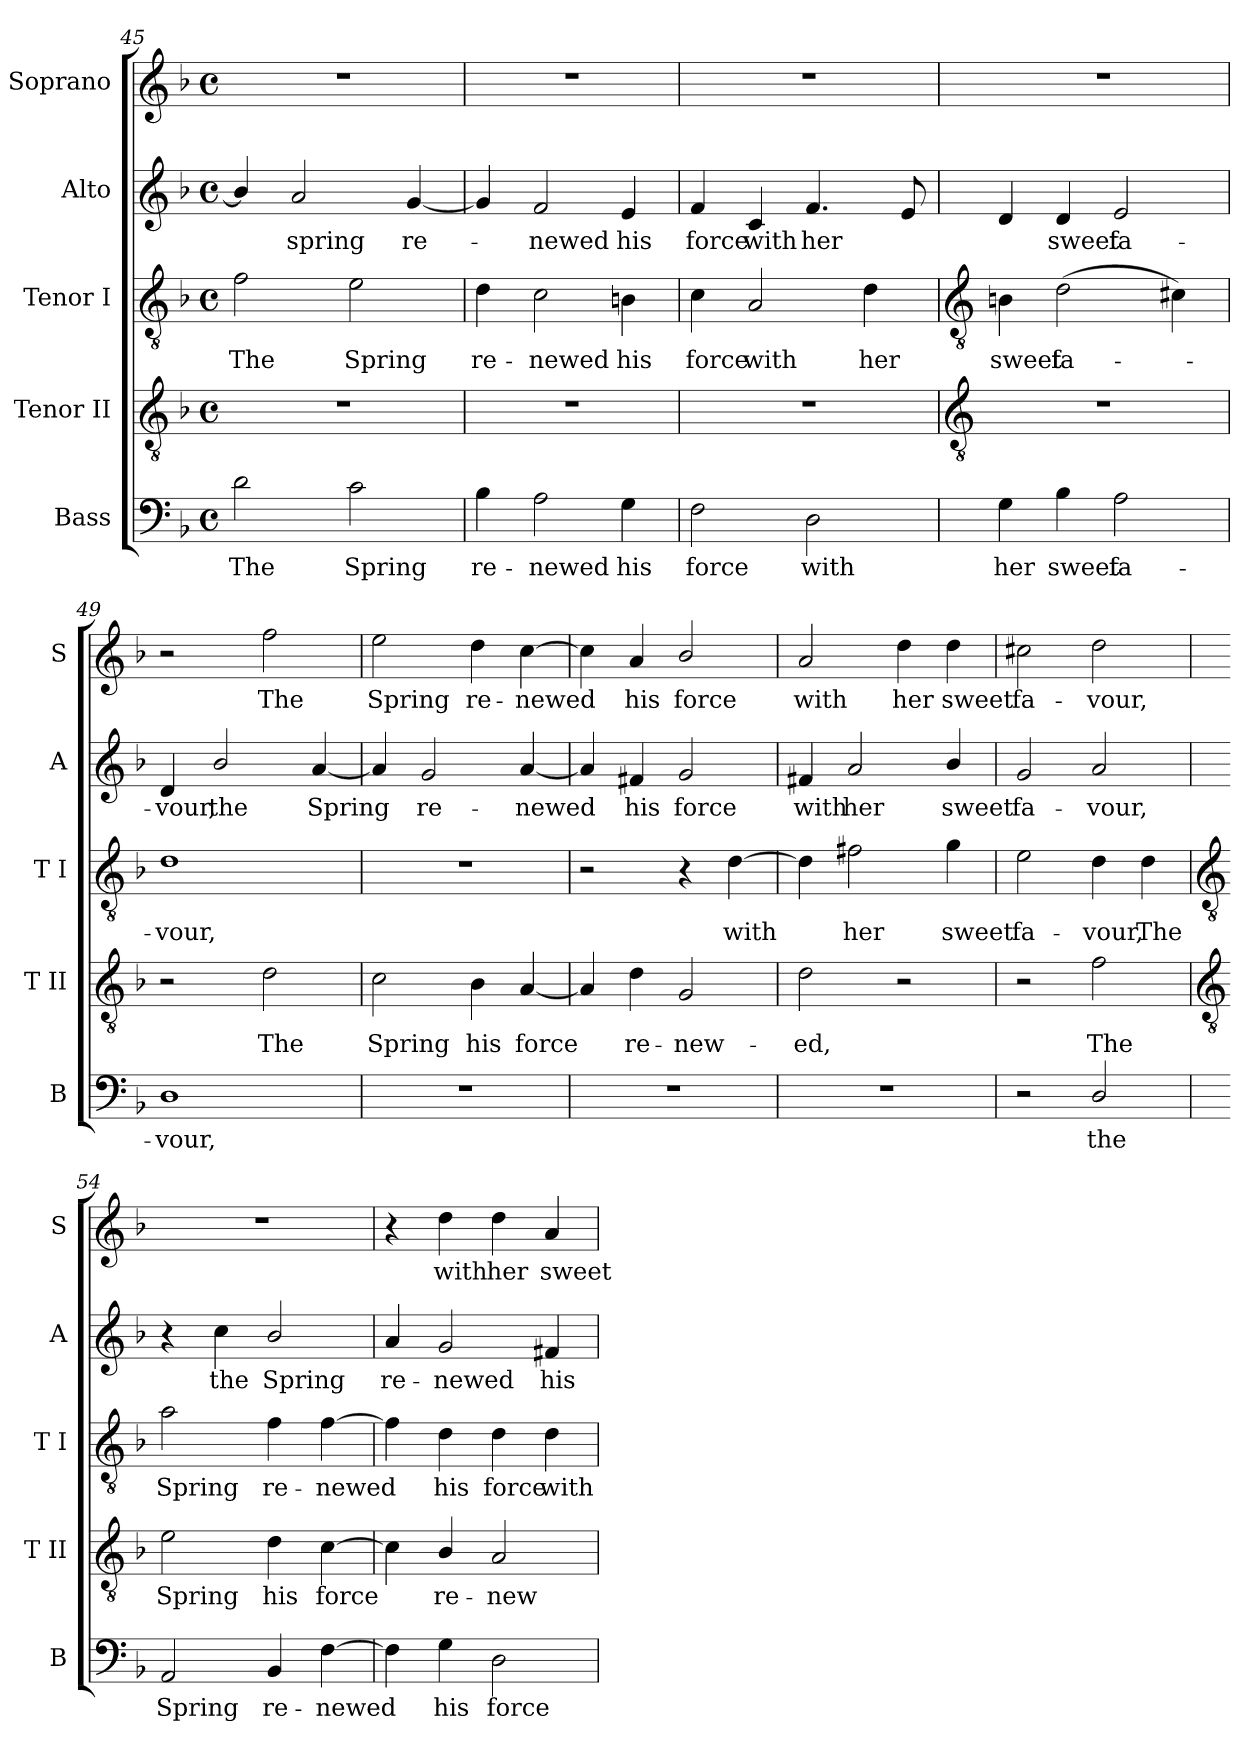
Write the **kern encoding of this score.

**kern	**text	**kern	**text	**kern	**text	**kern	**text	**kern	**text
*part5	*part5	*part4	*part4	*part3	*part3	*part2	*part2	*part1	*part1
*staff5	*staff5	*staff4	*staff4	*staff3	*staff3	*staff2	*staff2	*staff1	*staff1
*I"Bass	*	*I"Tenor II	*	*I"Tenor I	*	*I"Alto	*	*I"Soprano	*
*I'B	*	*I'T II	*	*I'T I	*	*I'A	*	*I'S	*
*clefF4	*	*clefGv2	*	*clefGv2	*	*clefG2	*	*clefG2	*
*k[b-]	*	*k[b-]	*	*k[b-]	*	*k[b-]	*	*k[b-]	*
*F:	*	*F:	*	*F:	*	*F:	*	*F:	*
*M4/4	*	*M4/4	*	*M4/4	*	*M4/4	*	*M4/4	*
*met(c)	*	*met(c)	*	*met(c)	*	*met(c)	*	*met(c)	*
=45	=45	=45	=45	=45	=45	=45	=45	=45	=45
!	!LO:LY:b	!	!	!	!LO:LY:b	!	!	!	!
2d	The	1r	.	2f	The	4b-/]	.	1r	.
!	!	!	!	!	!	!	!LO:LY:b	!	!
.	.	.	.	.	.	2a	spring	.	.
!	!LO:LY:b	!	!	!	!LO:LY:b	!	!	!	!
2c	Spring	.	.	2e	Spring	.	.	.	.
!	!	!	!	!	!	!	!LO:LY:b	!	!
.	.	.	.	.	.	[4g	re-	.	.
=46	=46	=46	=46	=46	=46	=46	=46	=46	=46
!	!LO:LY:b	!	!	!	!LO:LY:b	!	!	!	!
4B-	re-	1r	.	4d	re-	4g]	.	1r	.
!	!LO:LY:b	!	!	!	!LO:LY:b	!	!LO:LY:b	!	!
2A	-newed	.	.	2c	-newed	2f	newed	.	.
!	!LO:LY:b	!	!	!	!LO:LY:b	!	!LO:LY:b	!	!
4G	his	.	.	4Bn	his	4e	his	.	.
=47	=47	=47	=47	=47	=47	=47	=47	=47	=47
!	!LO:LY:b	!	!	!	!LO:LY:b	!	!LO:LY:b	!	!
2F	force	1r	.	4c	force	4f	force	1r	.
!	!	!	!	!	!LO:LY:b	!	!LO:LY:b	!	!
.	.	.	.	2A	with	4c	with	.	.
!	!LO:LY:b	!	!	!	!	!	!LO:LY:b	!	!
2D	with	.	.	.	.	4.f	her	.	.
!	!	!	!	!	!LO:LY:b	!	!	!	!
.	.	.	.	4d	her	.	.	.	.
.	.	.	.	.	.	8e	.	.	.
!!LO:LB:g=z
=48	=48	=48	=48	=48	=48	=48	=48	=48	=48
*	*	*clefGv2	*	*clefGv2	*	*	*	*	*
!	!LO:LY:b	!	!	!	!LO:LY:b	!	!	!	!
4G	her	1r	.	4Bn	sweet	4d	.	1r	.
!	!LO:LY:b	!	!	!	!LO:LY:b	!	!LO:LY:b	!	!
4B-	sweet	.	.	(>2d	fa-	4d	sweet	.	.
!	!LO:LY:b	!	!	!	!	!	!LO:LY:b	!	!
2A	fa-	.	.	.	.	2e	fa-	.	.
.	.	.	.	4c#X)	.	.	.	.	.
=49	=49	=49	=49	=49	=49	=49	=49	=49	=49
!	!LO:LY:b	!	!	!	!LO:LY:b	!	!LO:LY:b	!	!
1D	-vour,	2r	.	1d	vour,	4d	-vour,	2r	.
!	!	!	!	!	!	!	!LO:LY:b	!	!
.	.	.	.	.	.	2b-/	the	.	.
!	!	!	!LO:LY:b	!	!	!	!	!	!LO:LY:b
.	.	2d	The	.	.	.	.	2ff	The
!	!	!	!	!	!	!	!LO:LY:b	!	!
.	.	.	.	.	.	[4a	Spring	.	.
=50	=50	=50	=50	=50	=50	=50	=50	=50	=50
!	!	!	!LO:LY:b	!	!	!	!	!	!LO:LY:b
1r	.	2c	Spring	1r	.	4a]	.	2ee	Spring
!	!	!	!	!	!	!	!LO:LY:b	!	!
.	.	.	.	.	.	2g	re-	.	.
!	!	!	!LO:LY:b	!	!	!	!	!	!LO:LY:b
.	.	4B-	his	.	.	.	.	4dd	re-
!	!	!	!LO:LY:b	!	!	!	!LO:LY:b	!	!LO:LY:b
.	.	[4A	force	.	.	[4a	-newed	[4cc	-newed
=51	=51	=51	=51	=51	=51	=51	=51	=51	=51
1r	.	4A]	.	2r	.	4a]	.	4cc]	.
!	!	!	!LO:LY:b	!	!	!	!LO:LY:b	!	!LO:LY:b
.	.	4d	re-	.	.	4f#X	his	4a	his
!	!	!	!LO:LY:b	!	!	!	!LO:LY:b	!	!LO:LY:b
.	.	2G	-new-	4r	.	2g	force	2b-/	force
!	!	!	!	!	!LO:LY:b	!	!	!	!
.	.	.	.	[4d	with	.	.	.	.
=52	=52	=52	=52	=52	=52	=52	=52	=52	=52
!	!	!	!LO:LY:b	!	!	!	!LO:LY:b	!	!LO:LY:b
1r	.	2d	-ed,	4d]	.	4f#X	with	2a	with
!	!	!	!	!	!LO:LY:b	!	!LO:LY:b	!	!
.	.	.	.	2f#X	her	2a	her	.	.
!	!	!	!	!	!	!	!	!	!LO:LY:b
.	.	2r	.	.	.	.	.	4dd	her
!	!	!	!	!	!LO:LY:b	!	!LO:LY:b	!	!LO:LY:b
.	.	.	.	4g	sweet	4b-/	sweet	4dd	sweet
=53	=53	=53	=53	=53	=53	=53	=53	=53	=53
!	!	!	!	!	!LO:LY:b	!	!LO:LY:b	!	!LO:LY:b
2r	.	2r	.	2e	fa-	2g	fa-	2cc#X	fa-
!	!LO:LY:b	!	!LO:LY:b	!	!LO:LY:b	!	!LO:LY:b	!	!LO:LY:b
2D/	the	2f	The	4d	-vour,	2a	-vour,	2dd	-vour,
!	!	!	!	!	!LO:LY:b	!	!	!	!
.	.	.	.	4d	The	.	.	.	.
!!LO:LB:g=z
=54	=54	=54	=54	=54	=54	=54	=54	=54	=54
*	*	*clefGv2	*	*clefGv2	*	*	*	*	*
!	!LO:LY:b	!	!LO:LY:b	!	!LO:LY:b	!	!	!	!
2AA	Spring	2e	Spring	2a	Spring	4r	.	1r	.
!	!	!	!	!	!	!	!LO:LY:b	!	!
.	.	.	.	.	.	4cc	the	.	.
!	!LO:LY:b	!	!LO:LY:b	!	!LO:LY:b	!	!LO:LY:b	!	!
4BB-	re-	4d	his	4f	re-	2b-/	Spring	.	.
!	!LO:LY:b	!	!LO:LY:b	!	!LO:LY:b	!	!	!	!
[4F	-newed	[4c	force	[4f	-newed	.	.	.	.
=55	=55	=55	=55	=55	=55	=55	=55	=55	=55
!	!	!	!	!	!	!	!LO:LY:b	!	!
4F]	.	4c]	.	4f]	.	4a	re-	4r	.
!	!LO:LY:b	!	!LO:LY:b	!	!LO:LY:b	!	!LO:LY:b	!	!LO:LY:b
4G	his	4B-/	re-	4d	his	2g	-newed	4dd	with
!	!LO:LY:b	!	!LO:LY:b	!	!LO:LY:b	!	!	!	!LO:LY:b
2D	force	2A	-new-	4d	force	.	.	4dd	her
!	!	!	!	!	!LO:LY:b	!	!LO:LY:b	!	!LO:LY:b
.	.	.	.	4d	with	4f#X	his	4a	sweet
=	=	=	=	=	=	=	=	=	=
*-	*-	*-	*-	*-	*-	*-	*-	*-	*-
